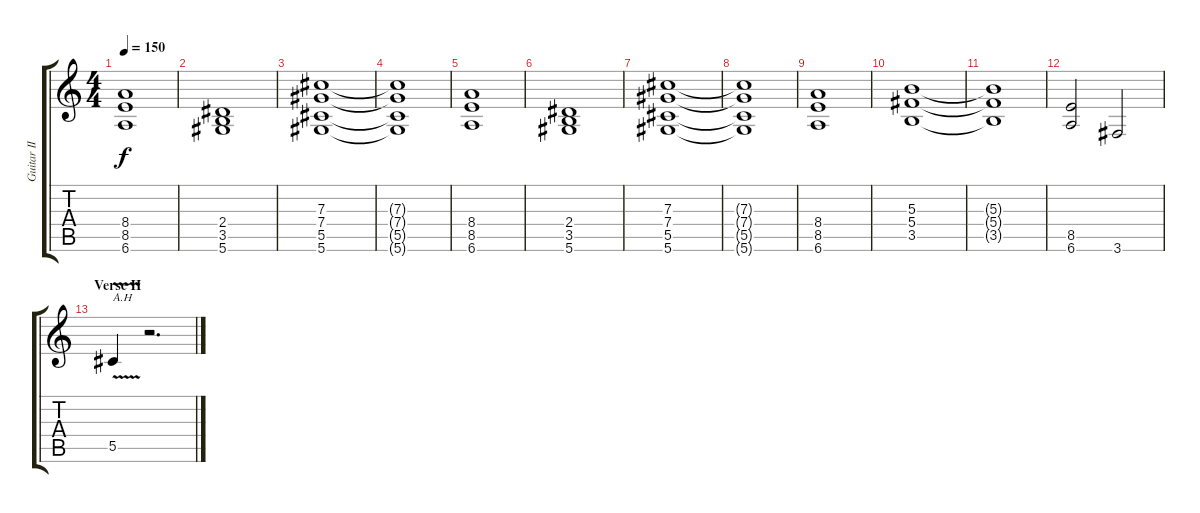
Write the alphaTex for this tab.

\track ("Guitar II" "Guitar II") {instrument distortionguitar}
\staff {score tabs}
\tuning (Eb4 Bb3 Gb3 Db3 Ab2 Eb2) {hide}
\ts (4 4)
\tempo 150
\clef g2
\ks c
(8.4 8.5 6.6).1{dy f} |
(2.4 3.5 5.6).1 |
(7.3 7.4 5.5 5.6).1 |
(7.3{t} 7.4{t} 5.5{t} 5.6{t}).1 |
(8.4 8.5 6.6).1 |
(2.4 3.5 5.6).1 |
(7.3 7.4 5.5 5.6).1 |
(7.3{t} 7.4{t} 5.5{t} 5.6{t}).1 |
(8.4 8.5 6.6).1 |
(5.3 5.4 3.5).1 |
(5.3{t} 5.4{t} 3.5{t}).1 |
(8.5 6.6).2 3.6.2 |
\section ("" "Verse II")
5.5{v}.4{txt "A.H" instrument guitarharmonics} r.2{d instrument distortionguitar}
